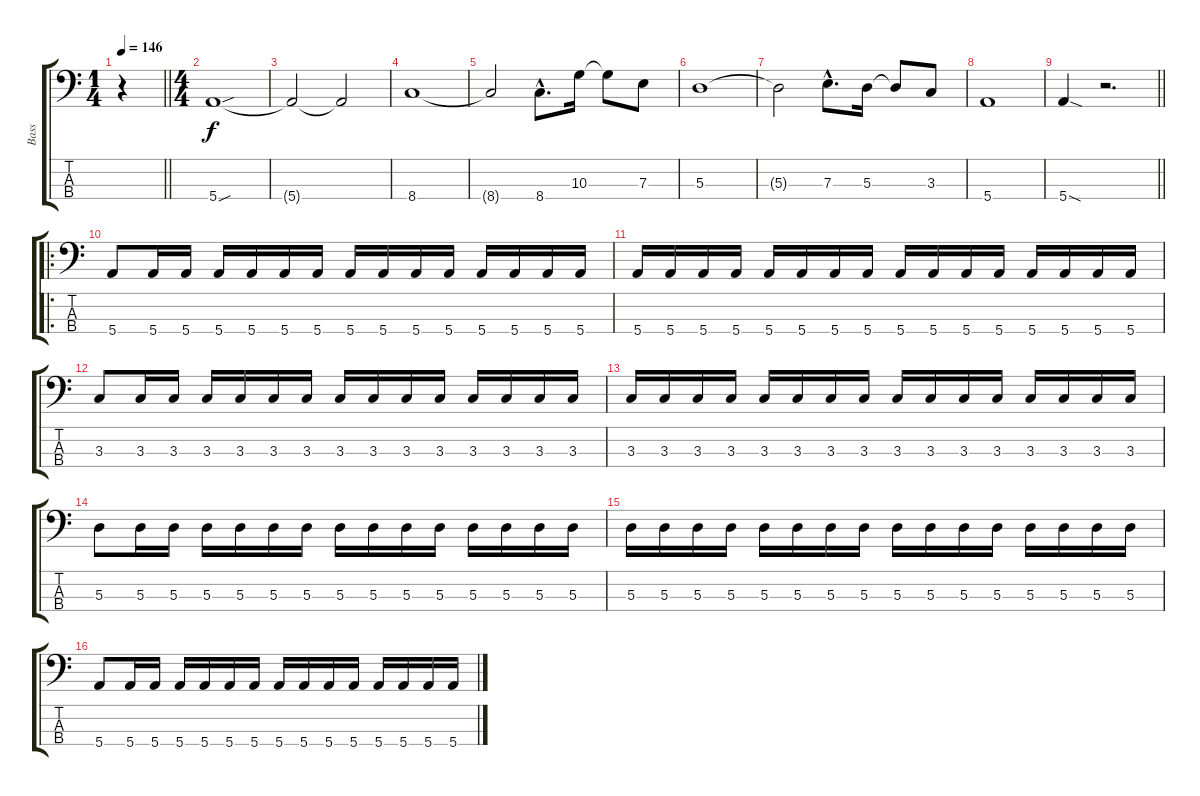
\track ("Bass" "Bass") {instrument electricbassfinger}
\staff {score tabs}
\tuning (G2 D2 A1 E1) {hide}
\ts (1 4)
\tempo 146
\clef f4
\barLineRight lightlight
\ks c
r.4{dy f instrument electricbassfinger} |
\ts (4 4)
5.4{sou}.1 |
5.4{t}.2 5.4{t}.2 |
8.4.1 |
8.4{t}.2 8.4{hac}.8{d} 10.3.16 10.3{t}.8 7.3.8 |
5.3.1 |
5.3{t}.2 7.3{hac}.8{d} 5.3.16 5.3{t}.8 3.3.8 |
5.4.1 |
\barLineRight lightlight
5.4{sod}.4 r.2{d} |
\ro
5.4.8 5.4.16 5.4.16 5.4.16 5.4.16 5.4.16 5.4.16 5.4.16 5.4.16 5.4.16 5.4.16 5.4.16 5.4.16 5.4.16 5.4.16 |
5.4.16 5.4.16 5.4.16 5.4.16 5.4.16 5.4.16 5.4.16 5.4.16 5.4.16 5.4.16 5.4.16 5.4.16 5.4.16 5.4.16 5.4.16 5.4.16 |
3.3.8 3.3.16 3.3.16 3.3.16 3.3.16 3.3.16 3.3.16 3.3.16 3.3.16 3.3.16 3.3.16 3.3.16 3.3.16 3.3.16 3.3.16 |
3.3.16 3.3.16 3.3.16 3.3.16 3.3.16 3.3.16 3.3.16 3.3.16 3.3.16 3.3.16 3.3.16 3.3.16 3.3.16 3.3.16 3.3.16 3.3.16 |
5.3.8 5.3.16 5.3.16 5.3.16 5.3.16 5.3.16 5.3.16 5.3.16 5.3.16 5.3.16 5.3.16 5.3.16 5.3.16 5.3.16 5.3.16 |
5.3.16 5.3.16 5.3.16 5.3.16 5.3.16 5.3.16 5.3.16 5.3.16 5.3.16 5.3.16 5.3.16 5.3.16 5.3.16 5.3.16 5.3.16 5.3.16 |
5.4.8 5.4.16 5.4.16 5.4.16 5.4.16 5.4.16 5.4.16 5.4.16 5.4.16 5.4.16 5.4.16 5.4.16 5.4.16 5.4.16 5.4.16
